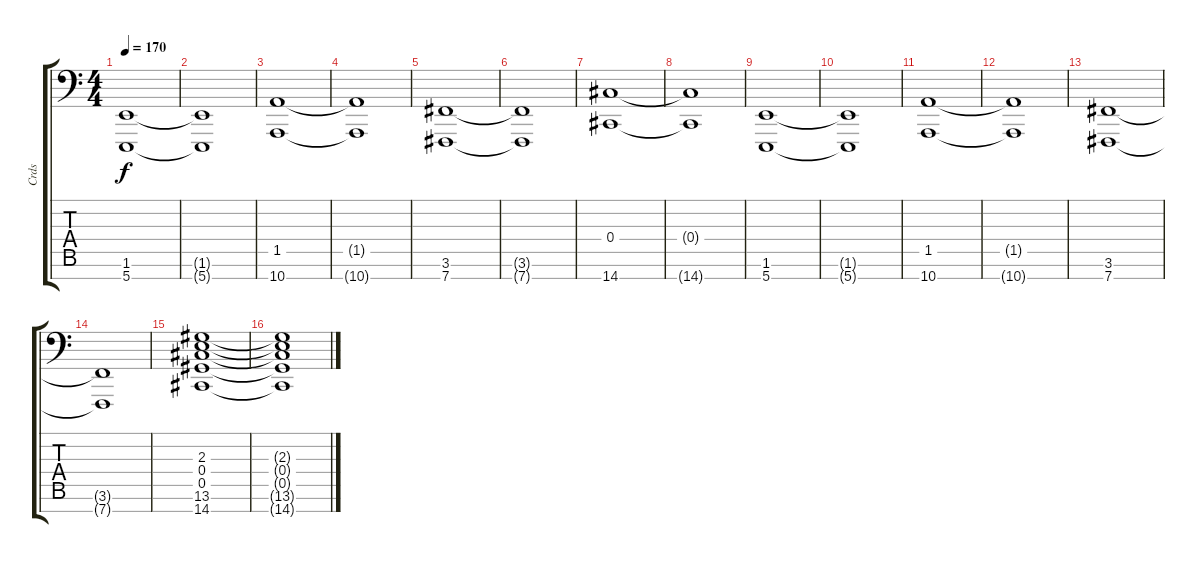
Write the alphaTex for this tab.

\track ("Crds" "Crds") {instrument stringensemble2}
\staff {score tabs}
\tuning (Eb4 Bb3 Gb3 Db3 Ab2 Eb2 B0) {hide}
\ts (4 4)
\tempo 170
\clef f4
\ks c
(1.6 5.7).1{dy f} |
(1.6{t} 5.7{t}).1 |
(1.5 10.7).1 |
(1.5{t} 10.7{t}).1 |
(3.6 7.7).1 |
(3.6{t} 7.7{t}).1 |
(0.4 14.7).1 |
(0.4{t} 14.7{t}).1 |
(1.6 5.7).1 |
(1.6{t} 5.7{t}).1 |
(1.5 10.7).1 |
(1.5{t} 10.7{t}).1 |
(3.6 7.7).1 |
(3.6{t} 7.7{t}).1 |
(2.3 0.4 0.5 13.6 14.7).1 |
(2.3{t} 0.4{t} 0.5{t} 13.6{t} 14.7{t}).1
